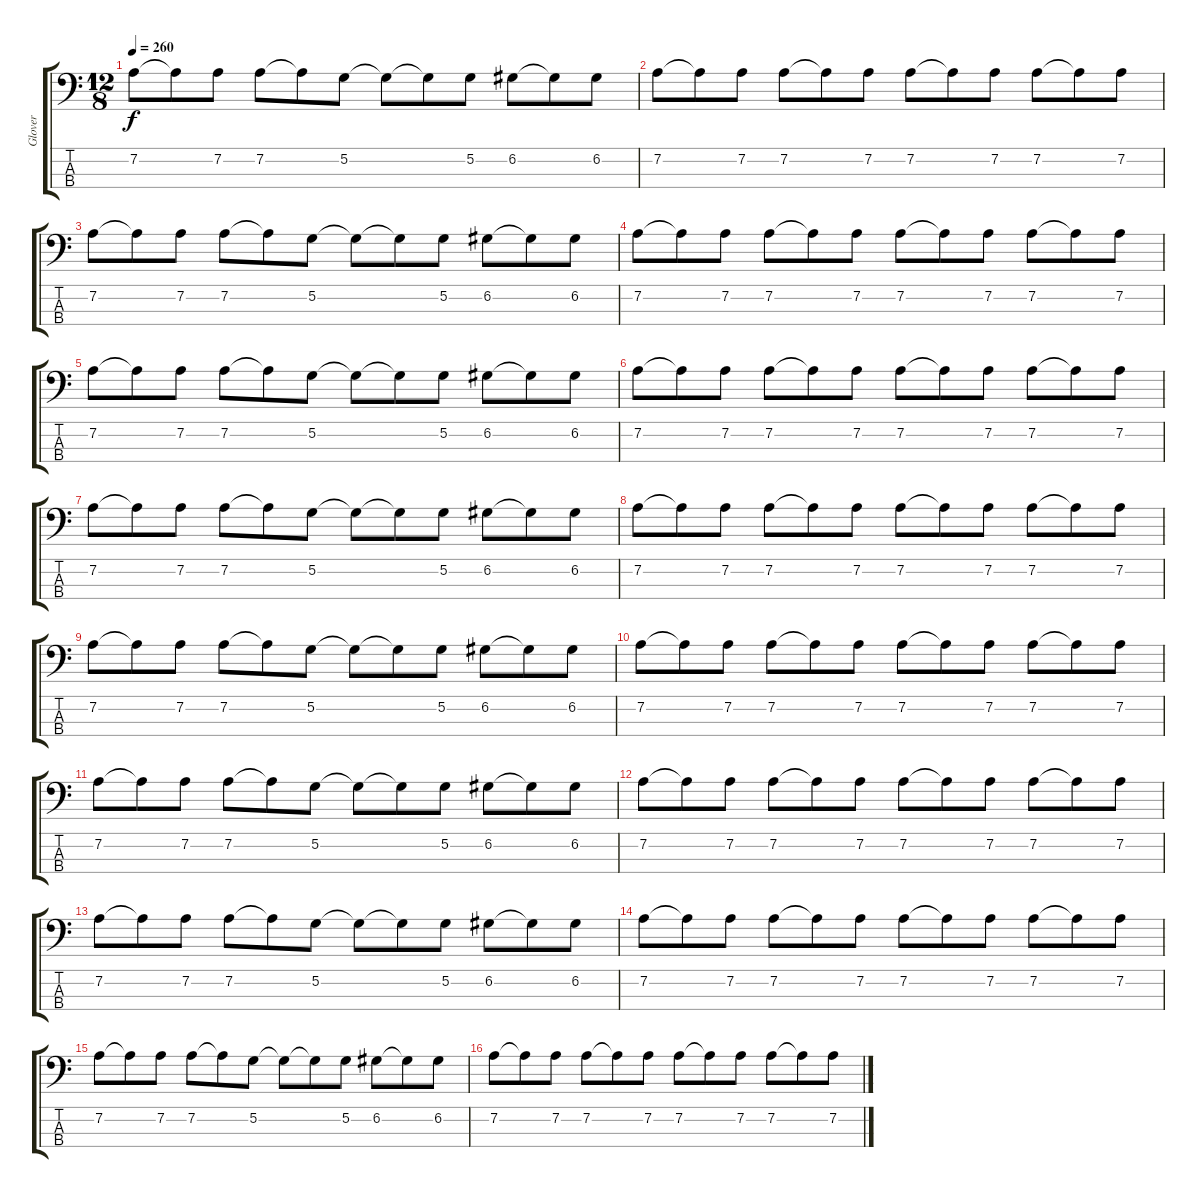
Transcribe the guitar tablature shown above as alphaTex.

\track ("Glover" "Glover") {instrument electricbassfinger}
\staff {score tabs}
\tuning (G2 D2 A1 E1) {hide}
\ts (12 8)
\tempo 260
\clef f4
\ks c
7.2.8{dy f} 7.2{t}.8 7.2.8 7.2.8 7.2{t}.8 5.2.8 5.2{t}.8 5.2{t}.8 5.2.8 6.2.8 6.2{t}.8 6.2.8 |
7.2.8 7.2{t}.8 7.2.8 7.2.8 7.2{t}.8 7.2.8 7.2.8 7.2{t}.8 7.2.8 7.2.8 7.2{t}.8 7.2.8 |
7.2.8 7.2{t}.8 7.2.8 7.2.8 7.2{t}.8 5.2.8 5.2{t}.8 5.2{t}.8 5.2.8 6.2.8 6.2{t}.8 6.2.8 |
7.2.8 7.2{t}.8 7.2.8 7.2.8 7.2{t}.8 7.2.8 7.2.8 7.2{t}.8 7.2.8 7.2.8 7.2{t}.8 7.2.8 |
7.2.8 7.2{t}.8 7.2.8 7.2.8 7.2{t}.8 5.2.8 5.2{t}.8 5.2{t}.8 5.2.8 6.2.8 6.2{t}.8 6.2.8 |
7.2.8 7.2{t}.8 7.2.8 7.2.8 7.2{t}.8 7.2.8 7.2.8 7.2{t}.8 7.2.8 7.2.8 7.2{t}.8 7.2.8 |
7.2.8 7.2{t}.8 7.2.8 7.2.8 7.2{t}.8 5.2.8 5.2{t}.8 5.2{t}.8 5.2.8 6.2.8 6.2{t}.8 6.2.8 |
7.2.8 7.2{t}.8 7.2.8 7.2.8 7.2{t}.8 7.2.8 7.2.8 7.2{t}.8 7.2.8 7.2.8 7.2{t}.8 7.2.8 |
7.2.8 7.2{t}.8 7.2.8 7.2.8 7.2{t}.8 5.2.8 5.2{t}.8 5.2{t}.8 5.2.8 6.2.8 6.2{t}.8 6.2.8 |
7.2.8 7.2{t}.8 7.2.8 7.2.8 7.2{t}.8 7.2.8 7.2.8 7.2{t}.8 7.2.8 7.2.8 7.2{t}.8 7.2.8 |
7.2.8 7.2{t}.8 7.2.8 7.2.8 7.2{t}.8 5.2.8 5.2{t}.8 5.2{t}.8 5.2.8 6.2.8 6.2{t}.8 6.2.8 |
7.2.8 7.2{t}.8 7.2.8 7.2.8 7.2{t}.8 7.2.8 7.2.8 7.2{t}.8 7.2.8 7.2.8 7.2{t}.8 7.2.8 |
7.2.8 7.2{t}.8 7.2.8 7.2.8 7.2{t}.8 5.2.8 5.2{t}.8 5.2{t}.8 5.2.8 6.2.8 6.2{t}.8 6.2.8 |
7.2.8 7.2{t}.8 7.2.8 7.2.8 7.2{t}.8 7.2.8 7.2.8 7.2{t}.8 7.2.8 7.2.8 7.2{t}.8 7.2.8 |
7.2.8 7.2{t}.8 7.2.8 7.2.8 7.2{t}.8 5.2.8 5.2{t}.8 5.2{t}.8 5.2.8 6.2.8 6.2{t}.8 6.2.8 |
7.2.8 7.2{t}.8 7.2.8 7.2.8 7.2{t}.8 7.2.8 7.2.8 7.2{t}.8 7.2.8 7.2.8 7.2{t}.8 7.2.8
